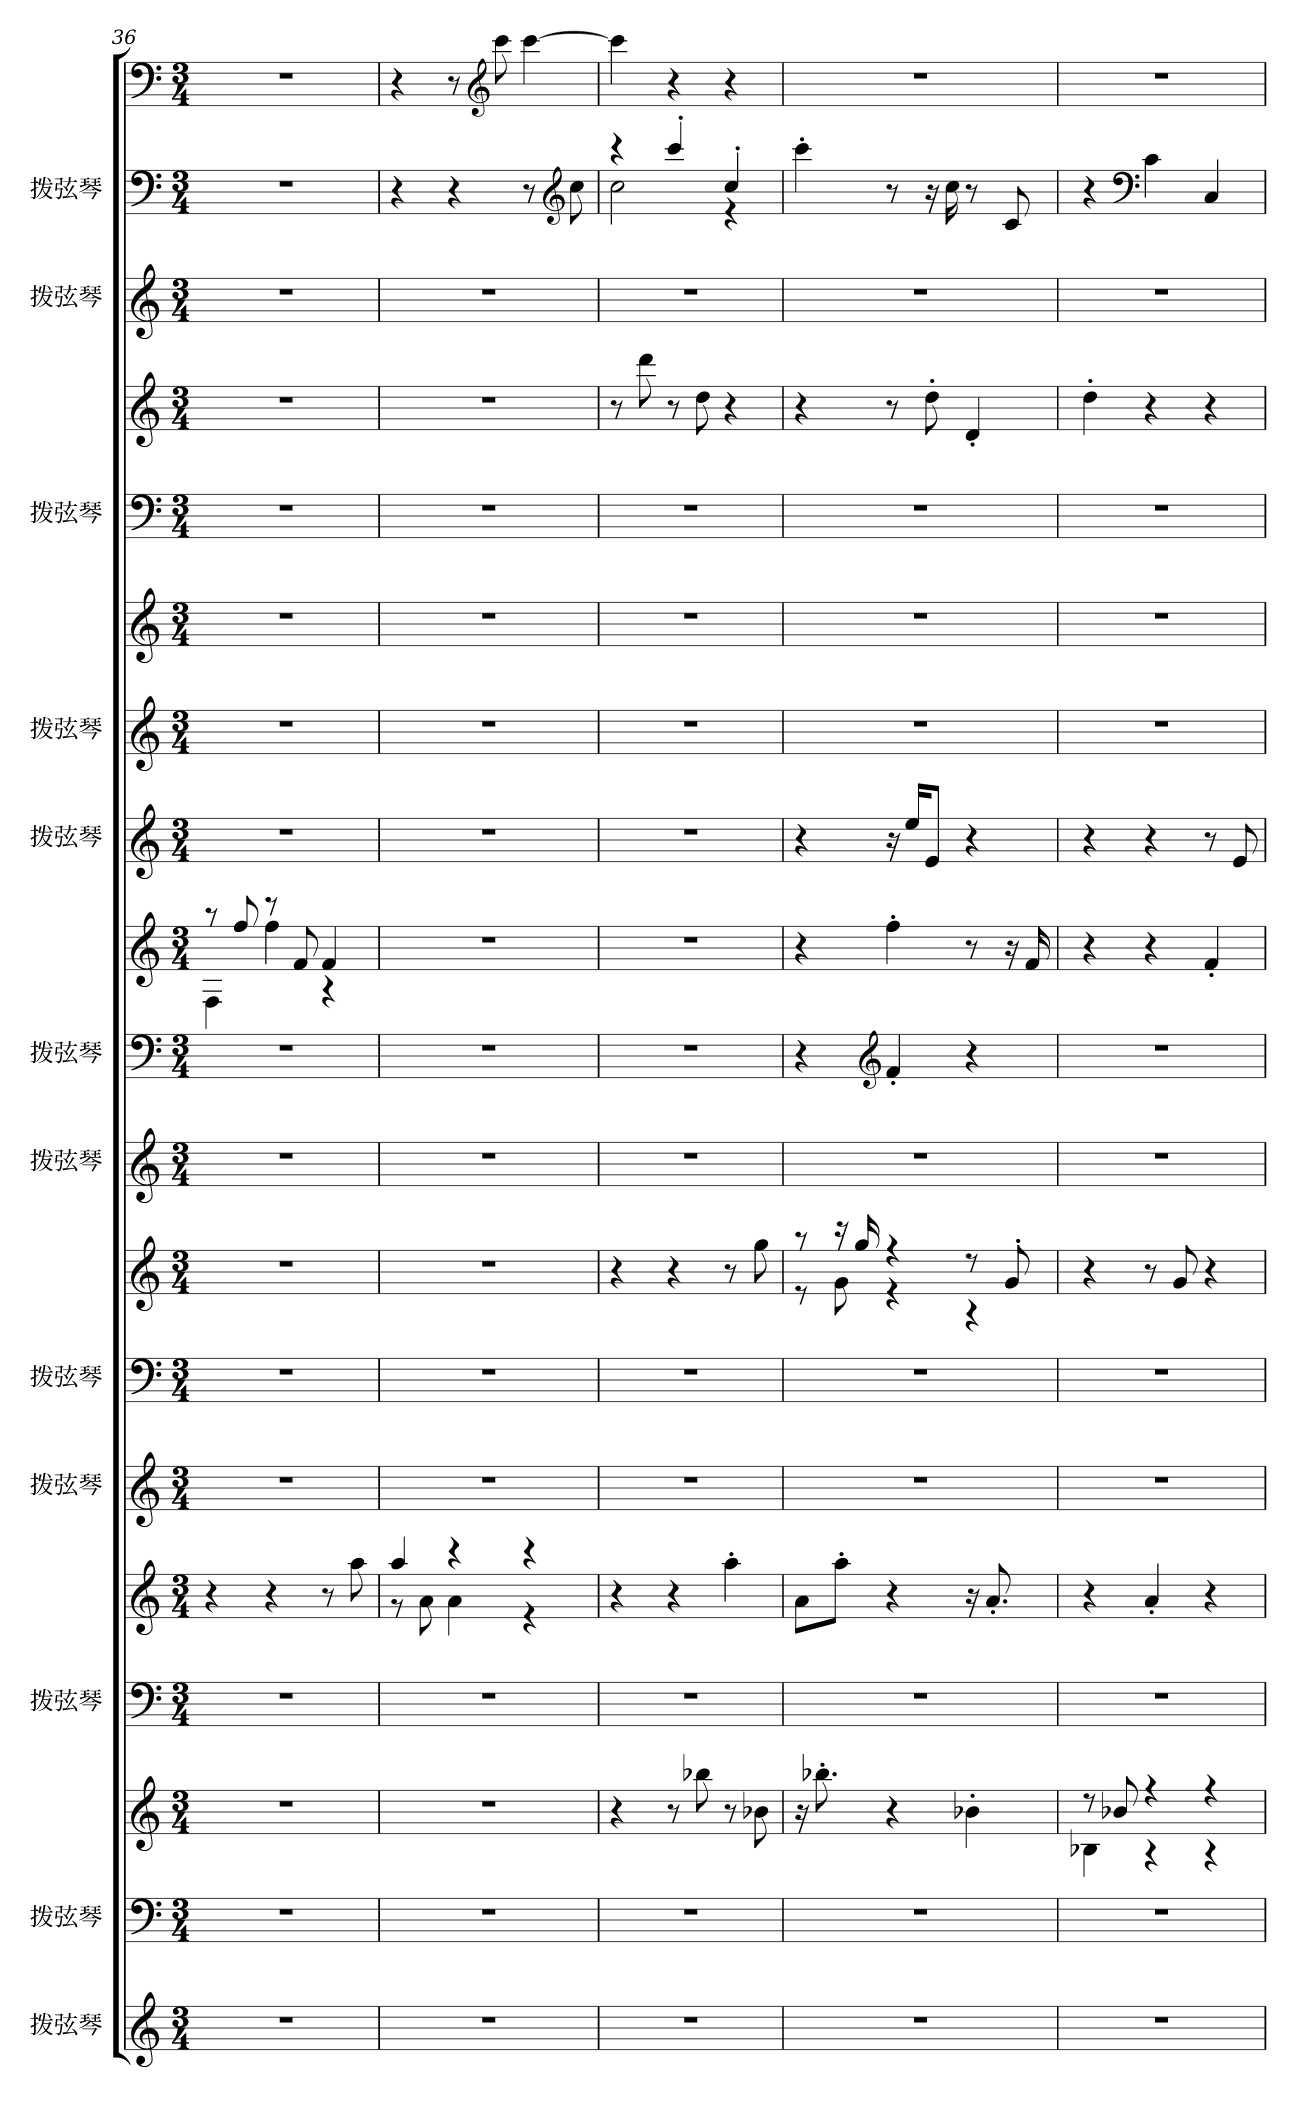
**kern	**kern	**kern	**kern	**kern	**kern	**kern	**kern	**kern	**kern	**kern	**kern	**kern	**kern	**kern	**kern	**kern	**kern	**kern
*part12	*part11	*part11	*part10	*part10	*part9	*part8	*part8	*part7	*part6	*part6	*part5	*part4	*part4	*part3	*part3	*part2	*part1	*part1
*staff19	*staff18	*staff17	*staff16	*staff15	*staff14	*staff13	*staff12	*staff11	*staff10	*staff9	*staff8	*staff7	*staff6	*staff5	*staff4	*staff3	*staff2	*staff1
*I"拨弦琴	*I"拨弦琴	*	*I"拨弦琴	*	*I"拨弦琴	*I"拨弦琴	*	*I"拨弦琴	*I"拨弦琴	*	*I"拨弦琴	*I"拨弦琴	*	*I"拨弦琴	*	*I"拨弦琴	*I"拨弦琴	*
*clefG2	*clefF4	*clefG2	*clefF4	*clefG2	*clefG2	*clefF4	*clefG2	*clefG2	*clefF4	*clefG2	*clefG2	*clefG2	*clefG2	*clefF4	*clefG2	*clefG2	*clefF4	*clefF4
*k[]	*k[]	*k[]	*k[]	*k[]	*k[]	*k[]	*k[]	*k[]	*k[]	*k[]	*k[]	*k[]	*k[]	*k[]	*k[]	*k[]	*k[]	*k[]
*M3/4	*M3/4	*M3/4	*M3/4	*M3/4	*M3/4	*M3/4	*M3/4	*M3/4	*M3/4	*M3/4	*M3/4	*M3/4	*M3/4	*M3/4	*M3/4	*M3/4	*M3/4	*M3/4
=36	=36	=36	=36	=36	=36	=36	=36	=36	=36	=36	=36	=36	=36	=36	=36	=36	=36	=36
*	*	*	*	*	*	*	*	*	*	*^	*	*	*	*	*	*	*	*
2.r	2.r	2.r	2.r	4r	2.r	2.r	2.r	2.r	2.r	8r	4F\	2.r	2.r	2.r	2.r	2.r	2.r	2.r	2.r
.	.	.	.	.	.	.	.	.	.	8ff/	.	.	.	.	.	.	.	.	.
.	.	.	.	4r	.	.	.	.	.	8r	4ff\	.	.	.	.	.	.	.	.
.	.	.	.	.	.	.	.	.	.	8f/	.	.	.	.	.	.	.	.	.
.	.	.	.	8r	.	.	.	.	.	4f/	4r	.	.	.	.	.	.	.	.
.	.	.	.	8aa\	.	.	.	.	.	.	.	.	.	.	.	.	.	.	.
*	*	*	*	*	*	*	*	*	*	*v	*v	*	*	*	*	*	*	*	*
=37	=37	=37	=37	=37	=37	=37	=37	=37	=37	=37	=37	=37	=37	=37	=37	=37	=37	=37
*	*	*	*	*^	*	*	*	*	*	*	*	*	*	*	*	*	*	*
2.r	2.r	2.r	2.r	4aa/	8r	2.r	2.r	2.r	2.r	2.r	2.r	2.r	2.r	2.r	2.r	2.r	2.r	4r	4r
.	.	.	.	.	8a\	.	.	.	.	.	.	.	.	.	.	.	.	.	.
.	.	.	.	4r	4a\	.	.	.	.	.	.	.	.	.	.	.	.	4r	8r
*	*	*	*	*	*	*	*	*	*	*	*	*	*	*	*	*	*	*	*clefG2
.	.	.	.	.	.	.	.	.	.	.	.	.	.	.	.	.	.	.	8ccc\
.	.	.	.	4r	4r	.	.	.	.	.	.	.	.	.	.	.	.	8r	[4ccc\
*	*	*	*	*	*	*	*	*	*	*	*	*	*	*	*	*	*	*clefG2	*
.	.	.	.	.	.	.	.	.	.	.	.	.	.	.	.	.	.	8cc\	.
*	*	*	*	*v	*v	*	*	*	*	*	*	*	*	*	*	*	*	*	*
=38	=38	=38	=38	=38	=38	=38	=38	=38	=38	=38	=38	=38	=38	=38	=38	=38	=38	=38
*	*	*	*	*	*	*	*	*	*	*	*	*	*	*	*	*	*^	*
2.r	2.r	4r	2.r	4r	2.r	2.r	4r	2.r	2.r	2.r	2.r	2.r	2.r	2.r	8r	2.r	4r	2cc\	4ccc\]
.	.	.	.	.	.	.	.	.	.	.	.	.	.	.	8ddd\	.	.	.	.
.	.	8r	.	4r	.	.	4r	.	.	.	.	.	.	.	8r	.	4ccc'/	.	4r
.	.	8bb-X\	.	.	.	.	.	.	.	.	.	.	.	.	8dd\	.	.	.	.
.	.	8r	.	4aa'\	.	.	8r	.	.	.	.	.	.	.	4r	.	4cc'/	4r	4r
.	.	8b-X\	.	.	.	.	8gg\	.	.	.	.	.	.	.	.	.	.	.	.
*	*	*	*	*	*	*	*	*	*	*	*	*	*	*	*	*	*v	*v	*
!!LO:PB:g=z
=39	=39	=39	=39	=39	=39	=39	=39	=39	=39	=39	=39	=39	=39	=39	=39	=39	=39	=39
*	*	*	*	*	*	*	*^	*	*	*	*	*	*	*	*	*	*	*
2.r	2.r	16r	2.r	8a\L	2.r	2.r	8r	8r	2.r	4r	4r	4r	2.r	2.r	2.r	4r	2.r	4ccc'\	2.r
.	.	8.bb-X'\	.	.	.	.	.	.	.	.	.	.	.	.	.	.	.	.	.
.	.	.	.	8aa'\J	.	.	16r	8g\	.	.	.	.	.	.	.	.	.	.	.
.	.	.	.	.	.	.	16gg/	.	.	.	.	.	.	.	.	.	.	.	.
*	*	*	*	*	*	*	*	*	*	*clefG2	*	*	*	*	*	*	*	*	*
.	.	4r	.	4r	.	.	4r	4r	.	4f'/	4ff'\	16r	.	.	.	8r	.	8r	.
.	.	.	.	.	.	.	.	.	.	.	.	16ee/KL	.	.	.	.	.	.	.
.	.	.	.	.	.	.	.	.	.	.	.	8e/J	.	.	.	8dd'\	.	16r	.
.	.	.	.	.	.	.	.	.	.	.	.	.	.	.	.	.	.	16cc\	.
.	.	4b-X'\	.	16r	.	.	8r	4r	.	4r	8r	4r	.	.	.	4d'/	.	8r	.
.	.	.	.	8.a'/	.	.	.	.	.	.	.	.	.	.	.	.	.	.	.
.	.	.	.	.	.	.	8g'/	.	.	.	16r	.	.	.	.	.	.	8c/	.
.	.	.	.	.	.	.	.	.	.	.	16f/	.	.	.	.	.	.	.	.
*	*	*	*	*	*	*	*v	*v	*	*	*	*	*	*	*	*	*	*	*
=40	=40	=40	=40	=40	=40	=40	=40	=40	=40	=40	=40	=40	=40	=40	=40	=40	=40	=40
*	*	*^	*	*	*	*	*	*	*	*	*	*	*	*	*	*	*	*
2.r	2.r	8r	4B-X\	2.r	4r	2.r	2.r	4r	2.r	2.r	4r	4r	2.r	2.r	2.r	4dd'\	2.r	4r	2.r
.	.	8b-X/	.	.	.	.	.	.	.	.	.	.	.	.	.	.	.	.	.
*	*	*	*	*	*	*	*	*	*	*	*	*	*	*	*	*	*	*clefF4	*
.	.	4r	4r	.	4a'/	.	.	8r	.	.	4r	4r	.	.	.	4r	.	4c\	.
.	.	.	.	.	.	.	.	8g/	.	.	.	.	.	.	.	.	.	.	.
.	.	4r	4r	.	4r	.	.	4r	.	.	4f'/	8r	.	.	.	4r	.	4C/	.
.	.	.	.	.	.	.	.	.	.	.	.	8e/	.	.	.	.	.	.	.
*	*	*v	*v	*	*	*	*	*	*	*	*	*	*	*	*	*	*	*	*
=	=	=	=	=	=	=	=	=	=	=	=	=	=	=	=	=	=	=
*-	*-	*-	*-	*-	*-	*-	*-	*-	*-	*-	*-	*-	*-	*-	*-	*-	*-	*-
